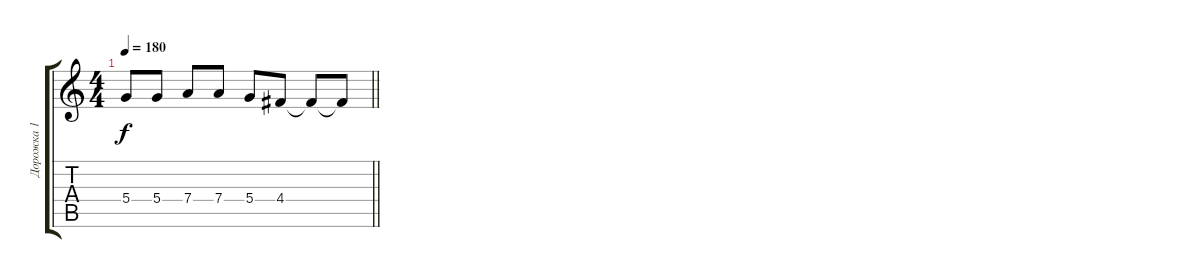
\track ("Дорожка 1" "Дорожка 1") {instrument overdrivenguitar}
\staff {score tabs}
\tuning (E4 B3 G3 D3 A2 E2) {hide}
\ts (4 4)
\tempo 180
\clef g2
\barLineRight lightlight
\ks c
5.4.8{dy f} 5.4.8 7.4.8 7.4.8 5.4.8 4.4.8 4.4{t}.8 4.4{t}.8
